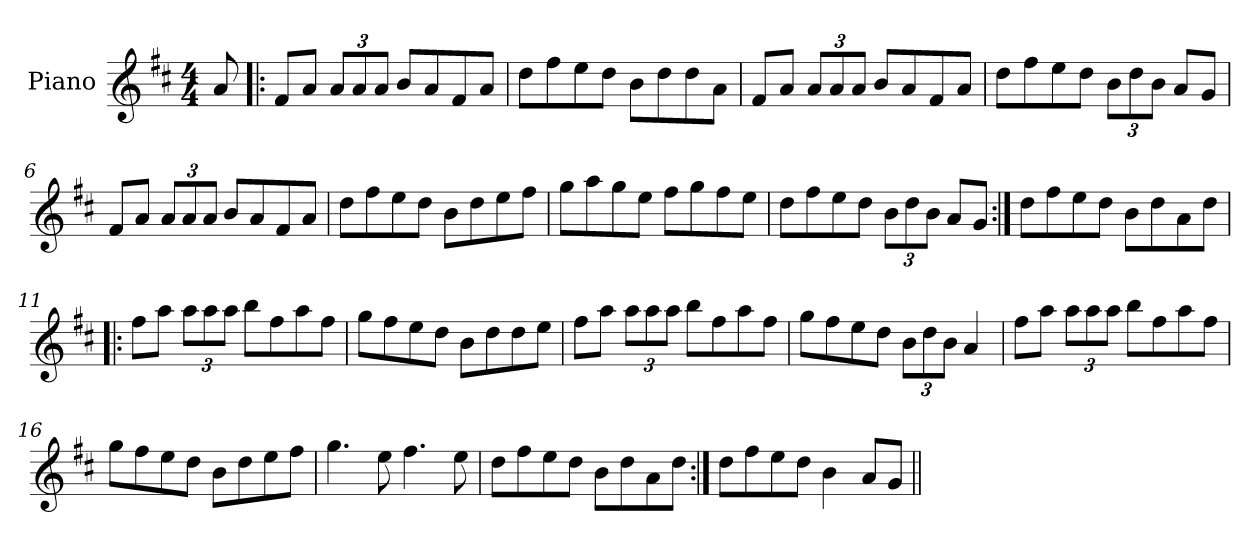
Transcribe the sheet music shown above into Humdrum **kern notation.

**kern
*part1
*staff1
*I"Piano
*I'Pno
*clefG2
*k[f#c#]
*D:
*M4/4
=1
8a/
=2!|:
8f#/L
8a/J
12a/L
12a/
12a/J
8b/L
8a/
8f#/
8a/J
=3
8dd\L
8ff#\
8ee\
8dd\J
8b\L
8dd\
8dd\
8a\J
=4
8f#/L
8a/J
12a/L
12a/
12a/J
8b/L
8a/
8f#/
8a/J
!!LO:LB:g=z
=5
8dd\L
8ff#\
8ee\
8dd\J
12b\L
12dd\
12b\J
8a/L
8g/J
=6
8f#/L
8a/J
12a/L
12a/
12a/J
8b/L
8a/
8f#/
8a/J
=7
8dd\L
8ff#\
8ee\
8dd\J
8b\L
8dd\
8ee\
8ff#\J
=8
8gg\L
8aa\
8gg\
8ee\J
8ff#\L
8gg\
8ff#\
8ee\J
!!LO:LB:g=z
=9
8dd\L
8ff#\
8ee\
8dd\J
12b\L
12dd\
12b\J
8a/L
8g/J
=10:|!
8dd\L
8ff#\
8ee\
8dd\J
8b\L
8dd\
8a\
8dd\J
=11!|:
8ff#\L
8aa\J
12aa\L
12aa\
12aa\J
8bb\L
8ff#\
8aa\
8ff#\J
=12
8gg\L
8ff#\
8ee\
8dd\J
8b\L
8dd\
8dd\
8ee\J
!!LO:LB:g=z
=13
8ff#\L
8aa\J
12aa\L
12aa\
12aa\J
8bb\L
8ff#\
8aa\
8ff#\J
=14
8gg\L
8ff#\
8ee\
8dd\J
12b\L
12dd\
12b\J
4a/
=15
8ff#\L
8aa\J
12aa\L
12aa\
12aa\J
8bb\L
8ff#\
8aa\
8ff#\J
=16
8gg\L
8ff#\
8ee\
8dd\J
8b\L
8dd\
8ee\
8ff#\J
!!LO:LB:g=z
=17
4.gg\
8ee\
4.ff#\
8ee\
=18
8dd\L
8ff#\
8ee\
8dd\J
8b\L
8dd\
8a\
8dd\J
=19:|!
8dd\L
8ff#\
8ee\
8dd\J
4b\
8a/L
8g/J
=||
*-
